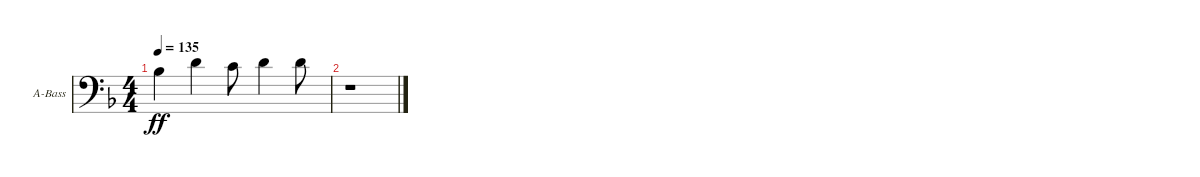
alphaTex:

\defaultSystemsLayout 4
\bracketExtendMode groupsimilarinstruments
\firstSystemTrackNameOrientation horizontal
\otherSystemsTrackNameOrientation horizontal
\track ("Acoustic Bass" "A-Bass") {instrument acousticbass}
\staff {score}
\tuning (G2 D2 A1 E1)
\ts (4 4)
\tempo 135
\clef f4
\ks dminor
8.2.4{dy ff} 7.1.4 5.1.8 7.1.4 7.1.8 |
r.1
